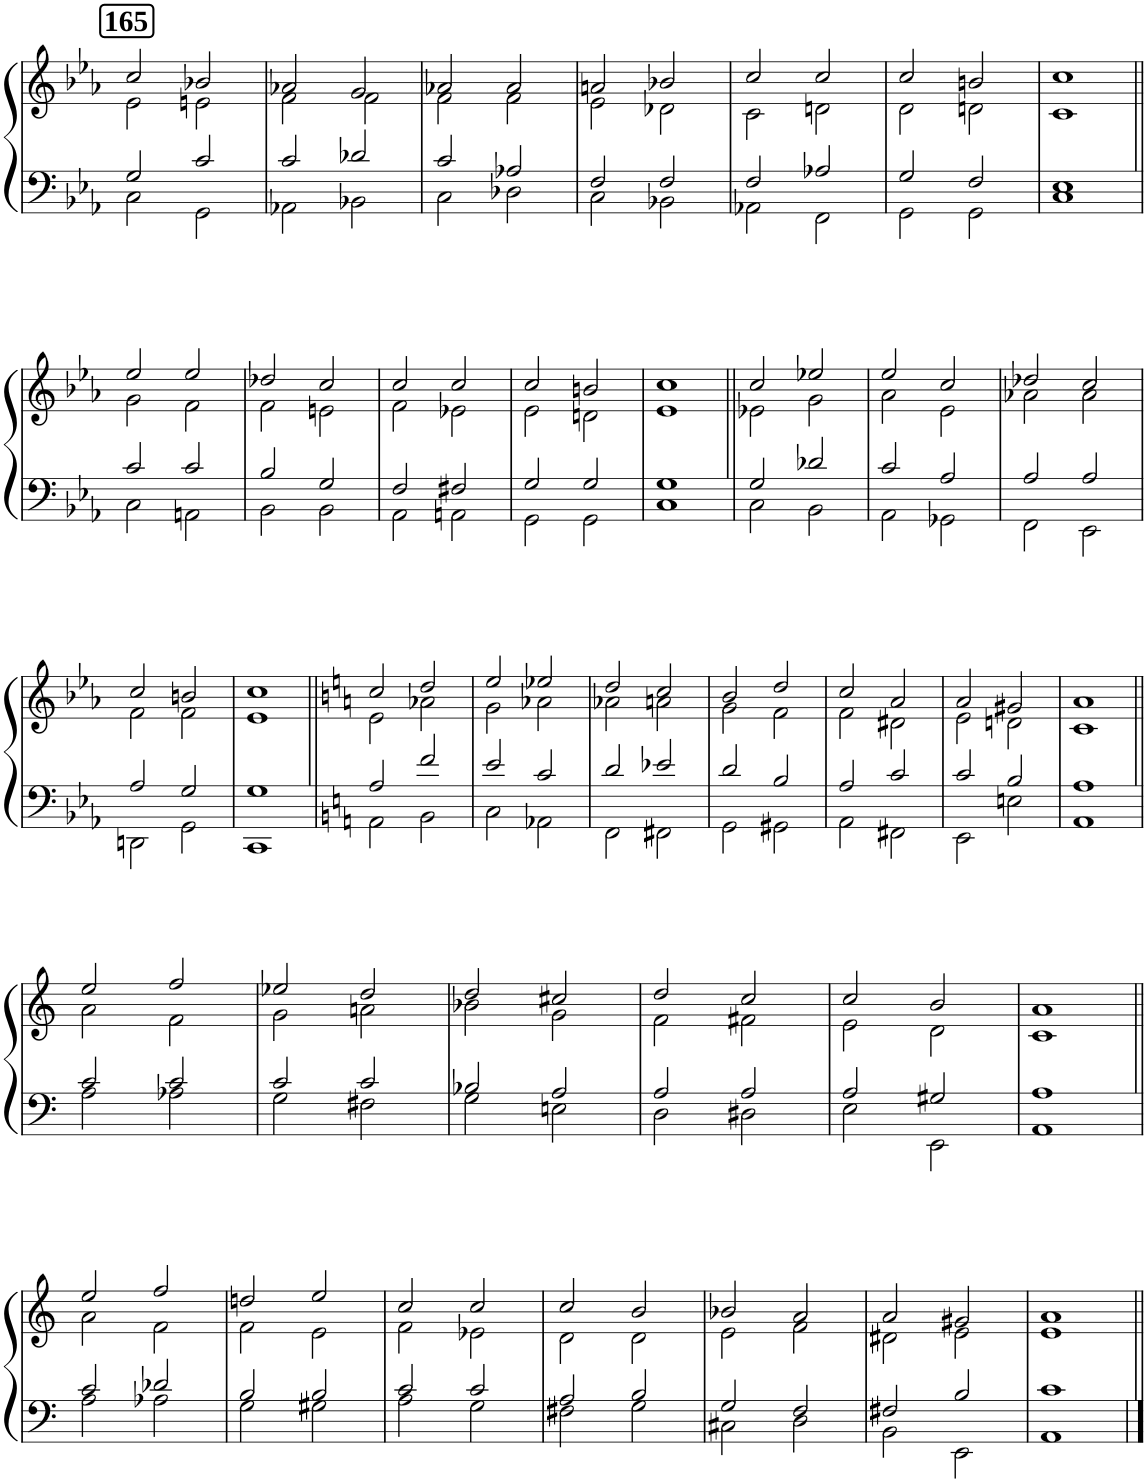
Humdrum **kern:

**kern	**kern
*part1	*part1
*staff2	*staff1
*I"Piano	*
*I'Pno	*
*clefF4	*clefG2
*k[b-e-a-]	*k[b-e-a-]
*M1/1	*M1/1
!!LO:REH:place=s1:a:B:cj:fs=14:t=165
=1	=1
*^	*^
*	*^	*	*
1ryy	2G/	2C\	2cc/	2e-\
.	2c/	2GG\	2b-X/	2en\
=2	=2	=2	=2	=2
1ryy	2c/	2AA-X\	2a-X/	2f\
.	2d-X/	2BB-X\	2g/	2f\
=3	=3	=3	=3	=3
1ryy	2c/	2C\	2a-X/	2f\
.	2A-X/	2D-X\	2a-/	2f\
=4	=4	=4	=4	=4
1ryy	2F/	2C\	2an/	2e-\
.	2F/	2BB-X\	2b-X/	2d-X\
=5	=5	=5	=5	=5
1ryy	2F/	2AA-X\	2cc/	2c\
.	2A-X/	2FF\	2cc/	2dn\
=6	=6	=6	=6	=6
1ryy	2G/	2GG\	2cc/	2d\
.	2F/	2GG\	2bn/	2dn\
=7	=7	=7	=7	=7
1ryy	1E-	1C	1cc	1c
!!LO:LB:g=z	!!
=8||	=8||	=8||	=8||	=8||
1ryy	2c/	2C\	2ee-/	2g\
.	2c/	2AAn\	2ee-/	2f\
=9	=9	=9	=9	=9
1ryy	2B-/	2BB-\	2dd-X/	2f\
.	2G/	2BB-\	2cc/	2en\
=10	=10	=10	=10	=10
1ryy	2F/	2AA-\	2cc/	2f\
.	2F#X/	2AAn\	2cc/	2e-X\
=11	=11	=11	=11	=11
1ryy	2G/	2GG\	2cc/	2e-\
.	2G/	2GG\	2bn/	2dn\
=12	=12	=12	=12	=12
1ryy	1G	1C	1cc	1e-
=13||	=13||	=13||	=13||	=13||
1ryy	2G/	2C\	2cc/	2e-X\
.	2d-X/	2BB-\	2ee-X/	2g\
=14	=14	=14	=14	=14
1ryy	2c/	2AA-\	2ee-/	2a-\
.	2A-/	2GG-X\	2cc/	2e-\
=15	=15	=15	=15	=15
1ryy	2A-/	2FF\	2dd-X/	2a-X\
.	2A-/	2EE-\	2cc/	2a-\
!!LO:LB:g=z	!!
=16	=16	=16	=16	=16
1ryy	2A-/	2DDn\	2cc/	2f\
.	2G/	2GG\	2bn/	2f\
=17	=17	=17	=17	=17
1ryy	1G	1CC	1cc	1e-
=18||	=18||	=18||	=18||	=18||
*k[]	*	*	*k[]	*
1ryy	2A/	2AA\	2cc/	2e\
.	2f/	2BB\	2dd/	2a-X\
=19	=19	=19	=19	=19
1ryy	2e/	2C\	2ee/	2g\
.	2c/	2AA-X\	2ee-X/	2a-X\
=20	=20	=20	=20	=20
1ryy	2d/	2FF\	2dd/	2a-X\
.	2e-X/	2FF#X\	2cc/	2an\
=21	=21	=21	=21	=21
1ryy	2d/	2GG\	2b/	2g\
.	2B/	2GG#X\	2dd/	2f\
=22	=22	=22	=22	=22
1ryy	2A/	2AA\	2cc/	2f\
.	2c/	2FF#X\	2a/	2d#X\
=23	=23	=23	=23	=23
1ryy	2c/	2EE\	2a/	2e\
.	2B/	2En\	2g#X/	2dn\
=24	=24	=24	=24	=24
1ryy	1A	1AA	1a	1c
!!LO:LB:g=z	!!
=25||	=25||	=25||	=25||	=25||
1ryy	2c/	2A\	2ee/	2a\
.	2c/	2A-X\	2ff/	2f\
=26	=26	=26	=26	=26
1ryy	2c/	2G\	2ee-X/	2g\
.	2c/	2F#X\	2dd/	2an\
=27	=27	=27	=27	=27
1ryy	2B-X/	2G\	2dd/	2b-X\
.	2A/	2En\	2cc#X/	2g\
=28	=28	=28	=28	=28
1ryy	2A/	2D\	2dd/	2f\
.	2A/	2D#X\	2cc/	2f#X\
=29	=29	=29	=29	=29
1ryy	2A/	2E\	2cc/	2e\
.	2G#X/	2EE\	2b/	2d\
=30	=30	=30	=30	=30
1ryy	1A	1AA	1a	1c
!!LO:LB:g=z	!!
=31||	=31||	=31||	=31||	=31||
1ryy	2c/	2A\	2ee/	2a\
.	2d-X/	2A-X\	2ff/	2f\
=32	=32	=32	=32	=32
1ryy	2B/	2G\	2ddn/	2f\
.	2B/	2G#X\	2ee/	2e\
=33	=33	=33	=33	=33
1ryy	2c/	2A\	2cc/	2f\
.	2c/	2G\	2cc/	2e-X\
=34	=34	=34	=34	=34
1ryy	2A/	2F#X\	2cc/	2d\
.	2B/	2G\	2b/	2d\
=35	=35	=35	=35	=35
1ryy	2G/	2C#X\	2b-X/	2e\
.	2F/	2D\	2a/	2f\
=36	=36	=36	=36	=36
1ryy	2F#X/	2BB\	2a/	2d#X\
.	2B/	2EE\	2g#X/	2e\
=37	=37	=37	=37	=37
1ryy	1c	1AA	1a	1e
*v	*v	*v	*	*
*	*v	*v
=||	=||
*-	*-
